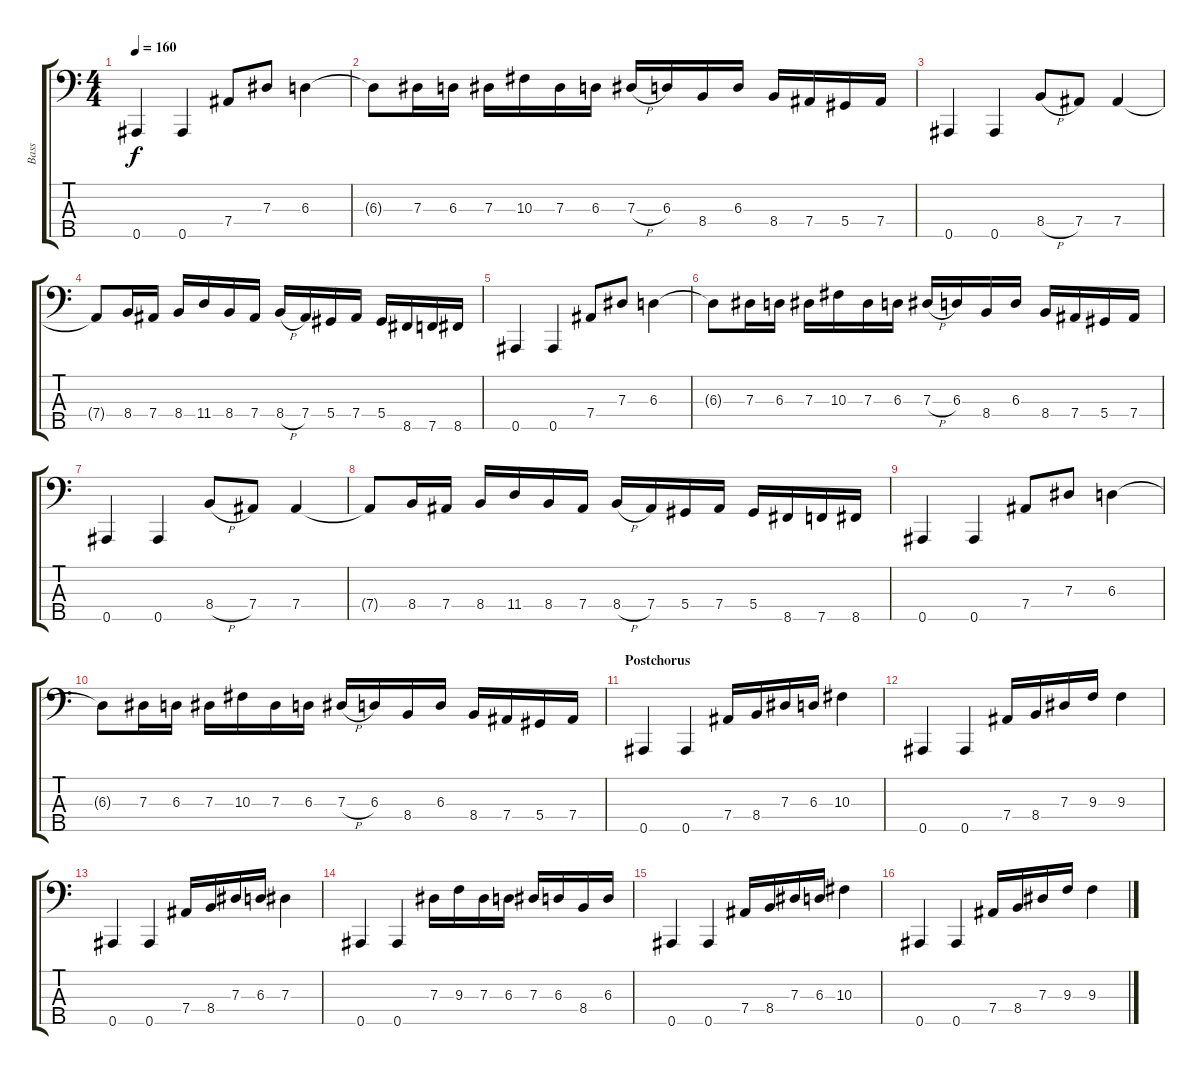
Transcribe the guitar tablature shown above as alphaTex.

\track ("Bass" "Bass") {instrument electricbasspick}
\staff {score tabs}
\tuning (Gb2 Db2 Ab1 Eb1 Bb0) {hide}
\ts (4 4)
\tempo 160
\clef f4
\ks c
0.5.4{dy f} 0.5.4 7.4.8 7.3.8 6.3.4 |
6.3{t}.8 7.3.16 6.3.16 7.3.16 10.3.16 7.3.16 6.3.16 7.3{h}.16 6.3.16 8.4.16 6.3.16 8.4.16 7.4.16 5.4.16 7.4.16 |
0.5.4 0.5.4 8.4{h}.8 7.4.8 7.4.4 |
7.4{t}.8 8.4.16 7.4.16 8.4.16 11.4.16 8.4.16 7.4.16 8.4{h}.16 7.4.16 5.4.16 7.4.16 5.4.16 8.5.16 7.5.16 8.5.16 |
0.5.4 0.5.4 7.4.8 7.3.8 6.3.4 |
6.3{t}.8 7.3.16 6.3.16 7.3.16 10.3.16 7.3.16 6.3.16 7.3{h}.16 6.3.16 8.4.16 6.3.16 8.4.16 7.4.16 5.4.16 7.4.16 |
0.5.4 0.5.4 8.4{h}.8 7.4.8 7.4.4 |
7.4{t}.8 8.4.16 7.4.16 8.4.16 11.4.16 8.4.16 7.4.16 8.4{h}.16 7.4.16 5.4.16 7.4.16 5.4.16 8.5.16 7.5.16 8.5.16 |
0.5.4 0.5.4 7.4.8 7.3.8 6.3.4 |
6.3{t}.8 7.3.16 6.3.16 7.3.16 10.3.16 7.3.16 6.3.16 7.3{h}.16 6.3.16 8.4.16 6.3.16 8.4.16 7.4.16 5.4.16 7.4.16 |
\section ("" "Postchorus")
0.5.4 0.5.4 7.4.16 8.4.16 7.3.16 6.3.16 10.3.4 |
0.5.4 0.5.4 7.4.16 8.4.16 7.3.16 9.3.16 9.3.4 |
0.5.4 0.5.4 7.4.16 8.4.16 7.3.16 6.3.16 7.3.4 |
0.5.4 0.5.4 7.3.16 9.3.16 7.3.16 6.3.16 7.3.16 6.3.16 8.4.16 6.3.16 |
0.5.4 0.5.4 7.4.16 8.4.16 7.3.16 6.3.16 10.3.4 |
0.5.4 0.5.4 7.4.16 8.4.16 7.3.16 9.3.16 9.3.4
